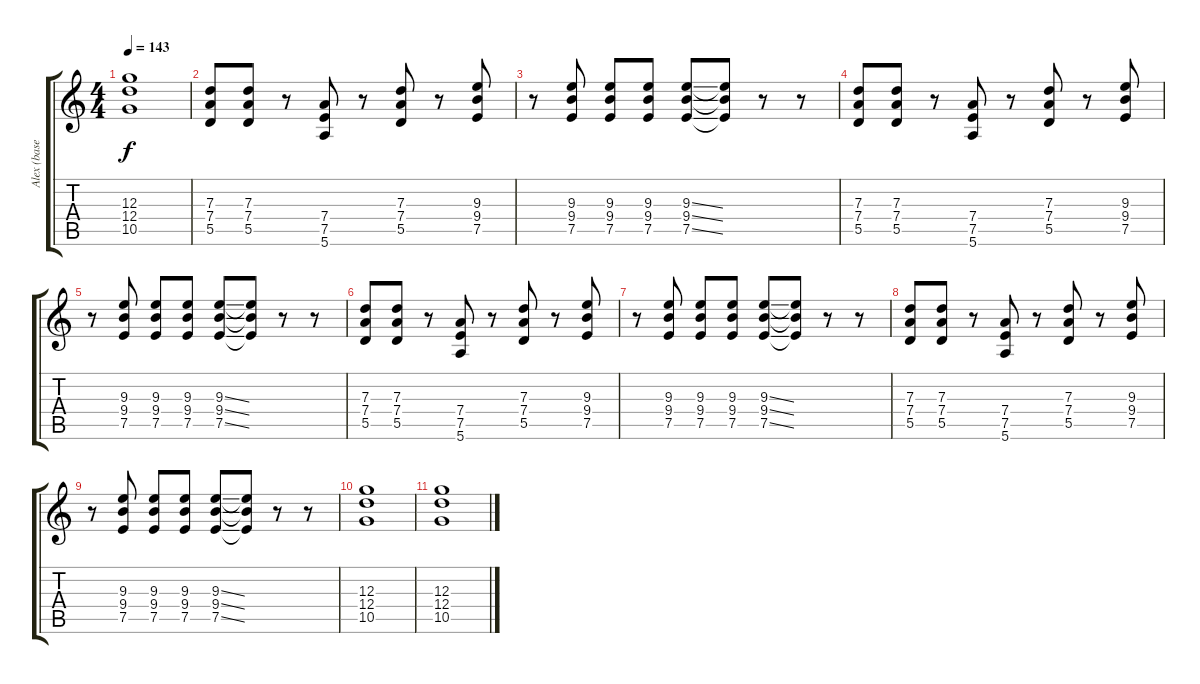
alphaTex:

\track ("Alex (base)" "Alex (base") {instrument distortionguitar}
\staff {score tabs}
\tuning (E4 B3 G3 D3 A2 E2) {hide}
\ts (4 4)
\tempo 143
\clef g2
\ks c
(12.3 12.4 10.5).1{dy f} |
(7.3 7.4 5.5).8 (7.3 7.4 5.5).8 r.8 (7.4 7.5 5.6).8 r.8 (7.3 7.4 5.5).8 r.8 (9.3 9.4 7.5).8 |
r.8 (9.3 9.4 7.5).8 (9.3 9.4 7.5).8 (9.3 9.4 7.5).8 (9.3{ss} 9.4{ss} 7.5{ss}).8 (9.3{t} 9.4{t} 7.5{t}).8 r.8 r.8 |
(7.3 7.4 5.5).8 (7.3 7.4 5.5).8 r.8 (7.4 7.5 5.6).8 r.8 (7.3 7.4 5.5).8 r.8 (9.3 9.4 7.5).8 |
r.8 (9.3 9.4 7.5).8 (9.3 9.4 7.5).8 (9.3 9.4 7.5).8 (9.3{ss} 9.4{ss} 7.5{ss}).8 (9.3{t} 9.4{t} 7.5{t}).8 r.8 r.8 |
(7.3 7.4 5.5).8 (7.3 7.4 5.5).8 r.8 (7.4 7.5 5.6).8 r.8 (7.3 7.4 5.5).8 r.8 (9.3 9.4 7.5).8 |
r.8 (9.3 9.4 7.5).8 (9.3 9.4 7.5).8 (9.3 9.4 7.5).8 (9.3{ss} 9.4{ss} 7.5{ss}).8 (9.3{t} 9.4{t} 7.5{t}).8 r.8 r.8 |
(7.3 7.4 5.5).8 (7.3 7.4 5.5).8 r.8 (7.4 7.5 5.6).8 r.8 (7.3 7.4 5.5).8 r.8 (9.3 9.4 7.5).8 |
r.8 (9.3 9.4 7.5).8 (9.3 9.4 7.5).8 (9.3 9.4 7.5).8 (9.3{ss} 9.4{ss} 7.5{ss}).8 (9.3{t} 9.4{t} 7.5{t}).8 r.8 r.8 |
(12.3 12.4 10.5).1 |
(12.3 12.4 10.5).1
